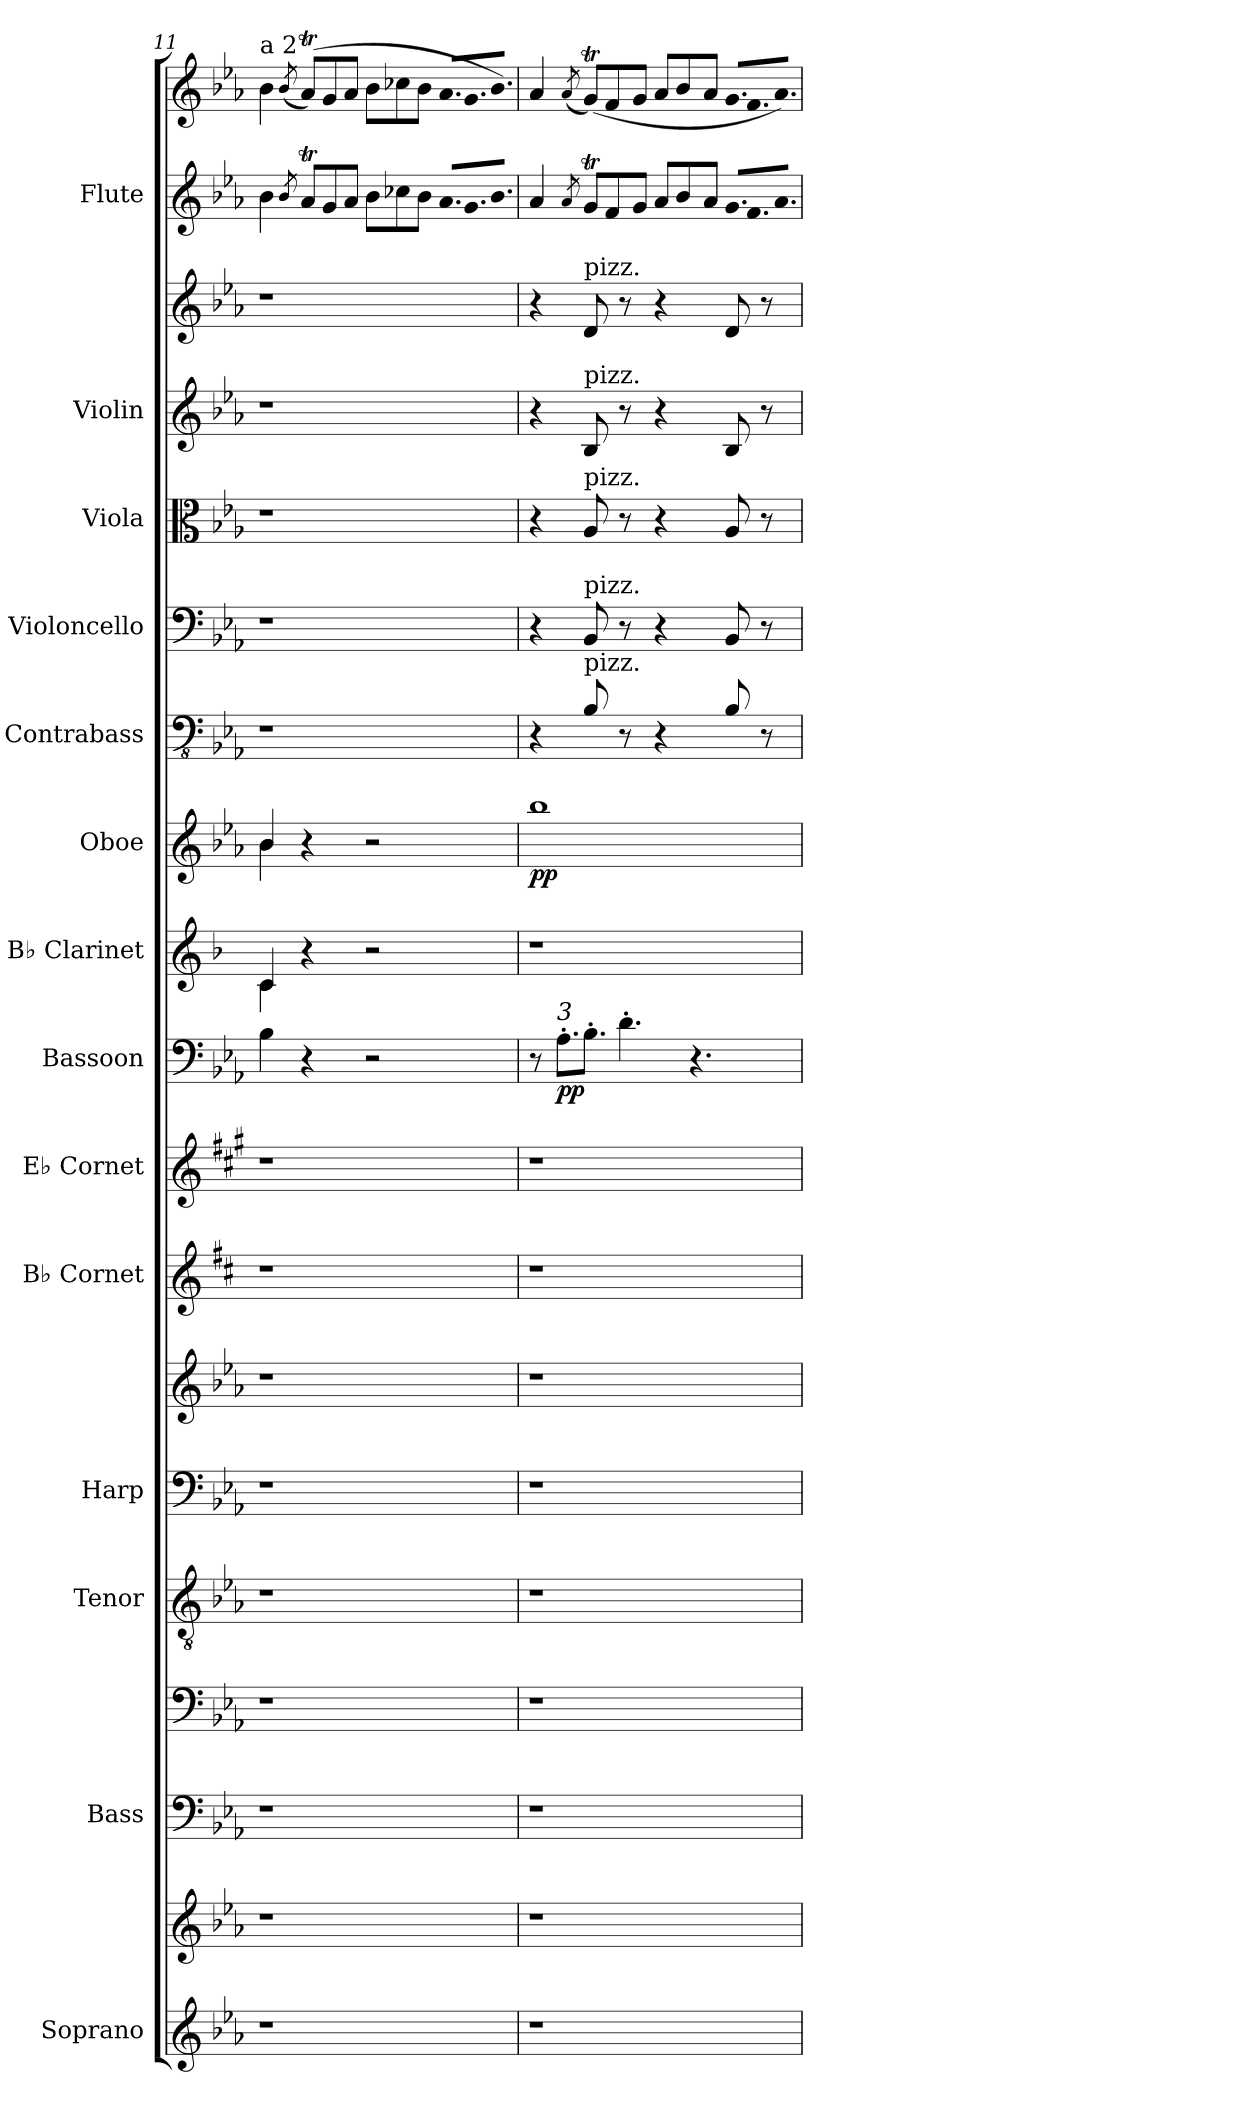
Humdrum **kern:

**kern	**kern	**kern	**kern	**kern	**kern	**kern	**kern	**kern	**kern	**dynam	**kern	**kern	**dynam	**kern	**kern	**kern	**kern	**kern	**kern	**kern
*part14	*part14	*part13	*part13	*part12	*part11	*part11	*part10	*part9	*part8	*part8	*part7	*part6	*part6	*part5	*part4	*part3	*part2	*part2	*part1	*part1
*staff19	*staff18	*staff17	*staff16	*staff15	*staff14	*staff13	*staff12	*staff11	*staff10	*staff10	*staff9	*staff8	*staff8	*staff7	*staff6	*staff5	*staff4	*staff3	*staff2	*staff1
*I"Soprano	*	*I"Bass	*	*I"Tenor	*I"Harp	*	*I"B♭ Cornet	*I"E♭ Cornet	*I"Bassoon	*	*I"B♭ Clarinet	*I"Oboe	*	*I"Contrabass	*I"Violoncello	*I"Viola	*I"Violin	*	*I"Flute	*
*I'S.	*	*I'B.	*	*I'T.	*I'Hrp.	*	*I'B♭ Cnt.	*I'E♭ Cnt.	*I'Bsn.	*	*I'B♭ Cl.	*I'Ob.	*	*I'Cb.	*I'Vc.	*I'Vla.	*I'Vln.	*	*I'Fl.	*
!!LO:PB:g=z
*clefG2	*clefG2	*clefF4	*clefF4	*clefGv2	*clefF4	*clefG2	*clefG2	*clefG2	*clefF4	*	*clefG2	*clefG2	*	*clefFv4	*clefF4	*clefC3	*clefG2	*clefG2	*clefG2	*clefG2
*	*	*	*	*	*	*	*ITrd1c2	*ITrd-2c-3	*	*	*ITrd1c2	*	*	*ITrd7c12	*	*	*	*	*	*
*k[b-e-a-]	*k[b-e-a-]	*k[b-e-a-]	*k[b-e-a-]	*k[b-e-a-]	*k[b-e-a-]	*k[b-e-a-]	*k[]	*k[]	*k[b-e-a-]	*	*k[b-e-a-]	*k[b-e-a-]	*	*k[b-e-a-]	*k[b-e-a-]	*k[b-e-a-]	*k[b-e-a-]	*k[b-e-a-]	*k[b-e-a-]	*k[b-e-a-]
=11	=11	=11	=11	=11	=11	=11	=11	=11	=11	=11	=11	=11	=11	=11	=11	=11	=11	=11	=11	=11
*	*	*	*	*	*	*	*	*	*	*	*^	*^	*	*	*	*	*	*	*	*
!	!	!	!	!	!	!	!	!	!	!	!	!	!	!	!	!	!	!	!	!	!	!LO:TX:a:t=a 2
1r	1r	1r	1r	1r	1r	1r	1r	1r	4B-\	.	4B-/	4B-\	4b-/	4b-\	.	1r	1r	1r	1r	1r	4b-\	4b-\
.	.	.	.	.	.	.	.	.	.	.	.	.	.	.	.	.	.	.	.	.	8qb-/	(8qb-/
*	*	*	*	*	*	*	*	*	*	*	*	*	*	*	*	*	*	*	*	*	*Xtuplet	*Xtuplet
.	.	.	.	.	.	.	.	.	4r	.	4r	4ryy	4r	4ryy	.	.	.	.	.	.	12a-T/L	(12a-T/L)
.	.	.	.	.	.	.	.	.	.	.	.	.	.	.	.	.	.	.	.	.	12g/	12g/
.	.	.	.	.	.	.	.	.	.	.	.	.	.	.	.	.	.	.	.	.	12a-/J	12a-/J
.	.	.	.	.	.	.	.	.	2r	.	2r	2ryy	2r	2ryy	.	.	.	.	.	.	12b-\L	12b-\L
.	.	.	.	.	.	.	.	.	.	.	.	.	.	.	.	.	.	.	.	.	12cc-X\	12cc-X\
.	.	.	.	.	.	.	.	.	.	.	.	.	.	.	.	.	.	.	.	.	12b-\J	12b-\J
!	!	!	!	!	!	!	!	!	!	!	!	!	!	!	!	!	!	!	!	!	!LO:N:vis=16.	!LO:N:vis=16.
.	.	.	.	.	.	.	.	.	.	.	.	.	.	.	.	.	.	.	.	.	12a-/L	12a-/L
!	!	!	!	!	!	!	!	!	!	!	!	!	!	!	!	!	!	!	!	!	!LO:N:vis=16.	!LO:N:vis=16.
.	.	.	.	.	.	.	.	.	.	.	.	.	.	.	.	.	.	.	.	.	12g/	12g/
!	!	!	!	!	!	!	!	!	!	!	!	!	!	!	!	!	!	!	!	!	!LO:N:vis=16.	!LO:N:vis=16.
.	.	.	.	.	.	.	.	.	.	.	.	.	.	.	.	.	.	.	.	.	12b-/J	12b-/J)
*	*	*	*	*	*	*	*	*	*	*	*v	*v	*	*	*	*	*	*	*	*	*	*
*	*	*	*	*	*	*	*	*	*	*	*	*v	*v	*	*	*	*	*	*	*	*
=12	=12	=12	=12	=12	=12	=12	=12	=12	=12	=12	=12	=12	=12	=12	=12	=12	=12	=12	=12	=12
!	!	!	!	!	!	!	!	!	!	!	!	!	!LO:DY:b	!	!	!	!	!	!	!
1r	1r	1r	1r	1r	1r	1r	1r	1r	8r	.	1r	1bb-	pp	4r	4r	4r	4r	4r	4a-/	4a-/
*	*	*	*	*	*	*	*	*	*Xtuplet	*	*	*	*	*	*	*	*	*	*	*
!	!	!	!	!	!	!	!	!	!LO:TX:a:i:t=3	!	!	!	!	!	!	!	!	!	!	!
!	!	!	!	!	!	!	!	!	!	!LO:DY:b	!	!	!	!	!	!	!	!	!	!
.	.	.	.	.	.	.	.	.	12.A-'\L	pp	.	.	.	.	.	.	.	.	.	.
.	.	.	.	.	.	.	.	.	.	.	.	.	.	.	.	.	.	.	8qa-/	(8qa-/
!	!	!	!	!	!	!	!	!	!	!	!	!	!	!	!	!	!	!LO:TX:a:t=pizz.	!	!
!	!	!	!	!	!	!	!	!	!	!	!	!	!	!	!	!	!LO:TX:a:t=pizz.	!	!	!
!	!	!	!	!	!	!	!	!	!	!	!	!	!	!	!	!LO:TX:a:t=pizz.	!	!	!	!
!	!	!	!	!	!	!	!	!	!	!	!	!	!	!	!LO:TX:a:t=pizz.	!	!	!	!	!
!	!	!	!	!	!	!	!	!	!	!	!	!	!	!LO:TX:a:t=pizz.	!	!	!	!	!	!
.	.	.	.	.	.	.	.	.	12.B-'\J	.	.	.	.	8BBB-/	8BB-/	8A-/	8B-/	8d/	12gt/L	(12gt/L)
.	.	.	.	.	.	.	.	.	.	.	.	.	.	.	.	.	.	.	12f/	12f/
.	.	.	.	.	.	.	.	.	6.d'\	.	.	.	.	8r	8r	8r	8r	8r	.	.
.	.	.	.	.	.	.	.	.	.	.	.	.	.	.	.	.	.	.	12g/J	12g/J
.	.	.	.	.	.	.	.	.	.	.	.	.	.	4r	4r	4r	4r	4r	12a-/L	12a-/L
.	.	.	.	.	.	.	.	.	.	.	.	.	.	.	.	.	.	.	12b-/	12b-/
.	.	.	.	.	.	.	.	.	4.r	.	.	.	.	.	.	.	.	.	.	.
.	.	.	.	.	.	.	.	.	.	.	.	.	.	.	.	.	.	.	12a-/J	12a-/J
!	!	!	!	!	!	!	!	!	!	!	!	!	!	!	!	!	!	!	!LO:N:vis=16.	!LO:N:vis=16.
.	.	.	.	.	.	.	.	.	.	.	.	.	.	8BBB-/	8BB-/	8A-/	8B-/	8d/	12g/L	12g/L
!	!	!	!	!	!	!	!	!	!	!	!	!	!	!	!	!	!	!	!LO:N:vis=16.	!LO:N:vis=16.
.	.	.	.	.	.	.	.	.	.	.	.	.	.	.	.	.	.	.	12f/	12f/
.	.	.	.	.	.	.	.	.	.	.	.	.	.	8r	8r	8r	8r	8r	.	.
!	!	!	!	!	!	!	!	!	!	!	!	!	!	!	!	!	!	!	!LO:N:vis=16.	!LO:N:vis=16.
.	.	.	.	.	.	.	.	.	.	.	.	.	.	.	.	.	.	.	12a-/J	12a-/J)
=	=	=	=	=	=	=	=	=	=	=	=	=	=	=	=	=	=	=	=	=
*-	*-	*-	*-	*-	*-	*-	*-	*-	*-	*-	*-	*-	*-	*-	*-	*-	*-	*-	*-	*-
